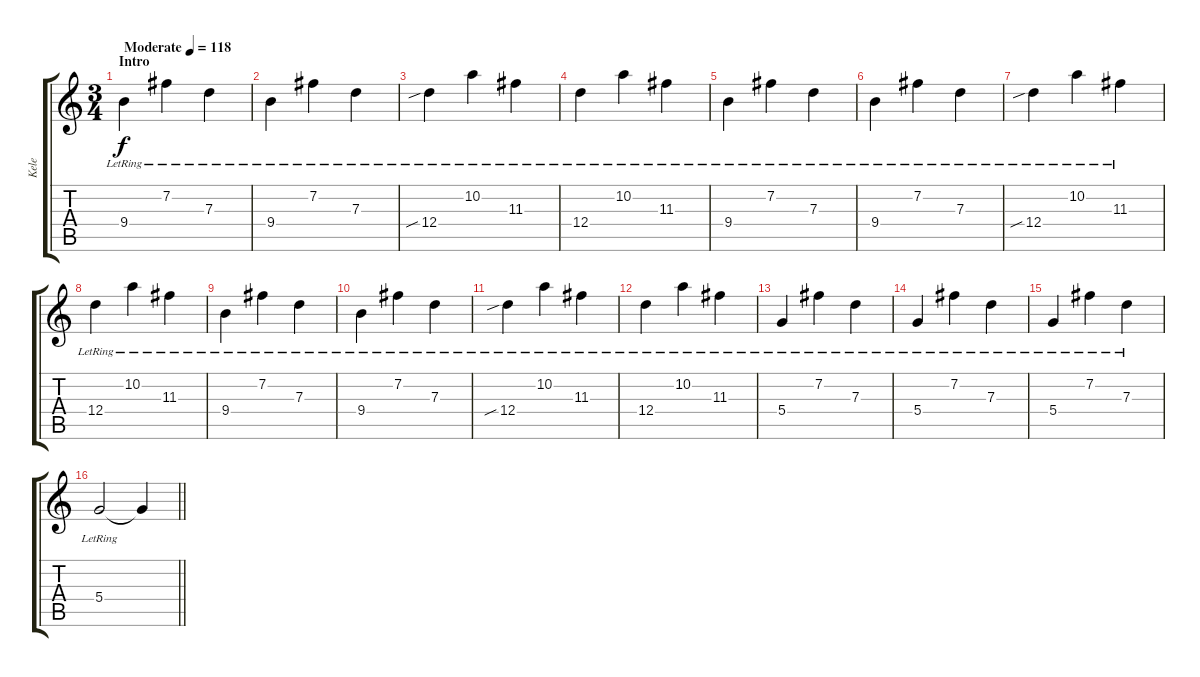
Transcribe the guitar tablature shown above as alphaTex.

\track ("Kele" "Kele") {instrument electricguitarclean}
\staff {score tabs}
\tuning (E4 B3 G3 D3 A2 E2) {hide}
\ts (3 4)
\section ("" "Intro")
\tempo (118 "Moderate")
\clef g2
\ks c
9.4{lr}.4{dy f instrument electricguitarclean} 7.2{lr}.4 7.3{lr}.4 |
9.4{lr}.4 7.2{lr}.4 7.3{lr}.4 |
12.4{sib lr}.4 10.2{lr}.4 11.3{lr}.4 |
12.4{lr}.4 10.2{lr}.4 11.3{lr}.4 |
9.4{lr}.4 7.2{lr}.4 7.3{lr}.4 |
9.4{lr}.4 7.2{lr}.4 7.3{lr}.4 |
12.4{sib lr}.4 10.2{lr}.4 11.3{lr}.4 |
12.4{lr}.4 10.2{lr}.4 11.3{lr}.4 |
9.4{lr}.4 7.2{lr}.4 7.3{lr}.4 |
9.4{lr}.4 7.2{lr}.4 7.3{lr}.4 |
12.4{sib lr}.4 10.2{lr}.4 11.3{lr}.4 |
12.4{lr}.4 10.2{lr}.4 11.3{lr}.4 |
5.4{lr}.4 7.2{lr}.4 7.3{lr}.4 |
5.4{lr}.4 7.2{lr}.4 7.3{lr}.4 |
5.4{lr}.4 7.2{lr}.4 7.3{lr}.4 |
\barLineRight lightlight
5.4{lr}.2 5.4{t}.4
